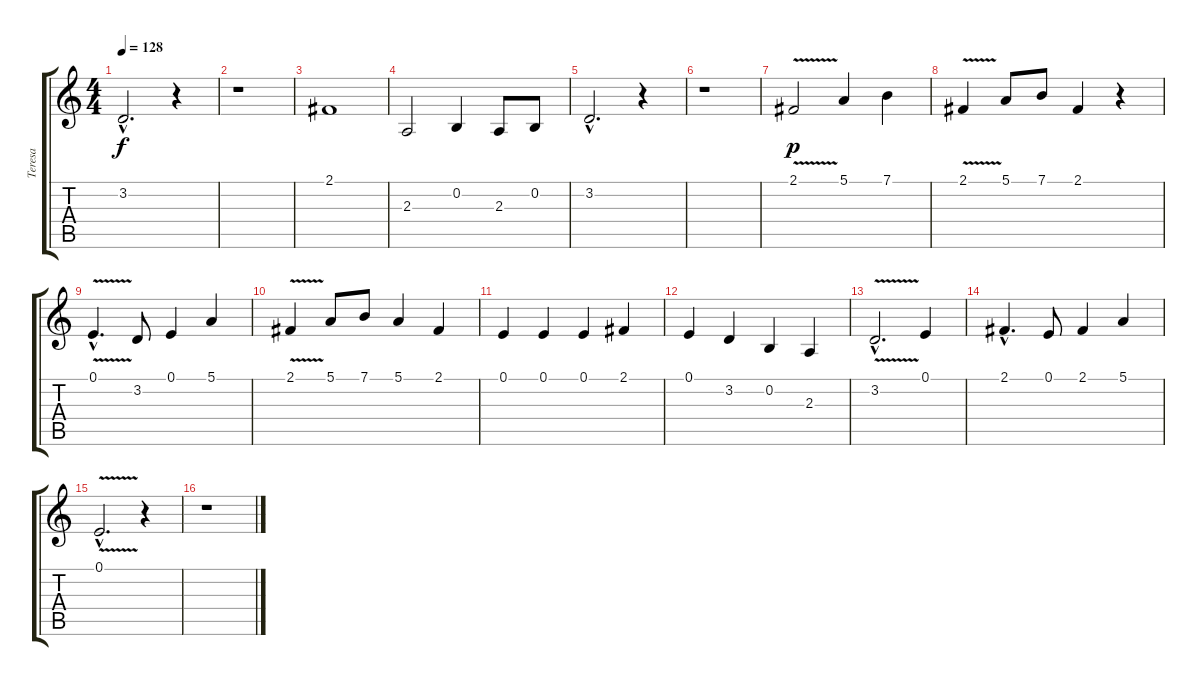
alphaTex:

\track ("Teresa" "Teresa") {instrument recorder}
\staff {score tabs}
\tuning (E4 B3 G3 D3 A2 E2) {hide}
\ts (4 4)
\tempo 128
\clef g2
\ks c
3.2{hac}.2{d dy f} r.4 |
r.1 |
2.1.1 |
2.3.2 0.2.4 2.3.8 0.2.8 |
3.2{hac}.2{d} r.4 |
r.1 |
2.1{v}.2{dy p} 5.1.4 7.1.4 |
2.1{v}.4 5.1.8 7.1.8 2.1.4 r.4 |
0.1{v hac}.4{d} 3.2.8 0.1.4 5.1.4 |
2.1{v}.4 5.1.8 7.1.8 5.1.4 2.1.4 |
0.1.4 0.1.4 0.1.4 2.1.4 |
0.1.4 3.2.4 0.2.4 2.3.4 |
3.2{v hac}.2{d} 0.1.4 |
2.1{hac}.4{d} 0.1.8 2.1.4 5.1.4 |
0.1{v hac}.2{d} r.4 |
r.1
